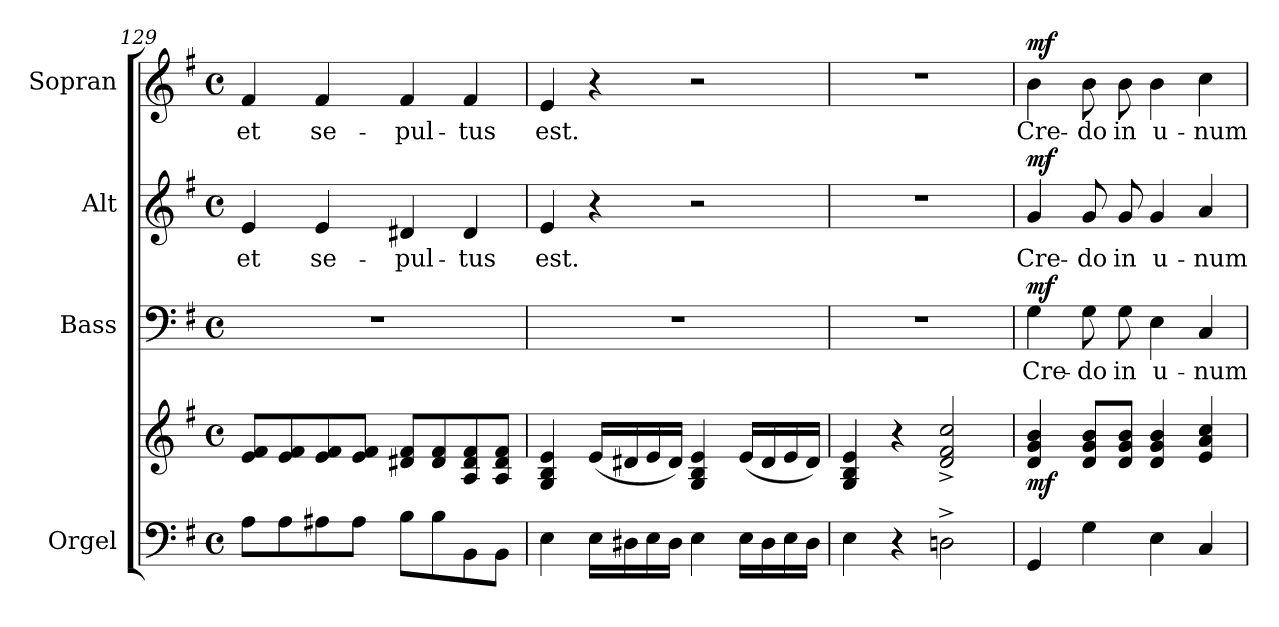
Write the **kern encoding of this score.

**kern	**kern	**dynam	**kern	**text	**dynam	**kern	**text	**dynam	**kern	**text	**dynam
*part4	*part4	*part4	*part3	*part3	*part3	*part2	*part2	*part2	*part1	*part1	*part1
*staff5	*staff4	*staff4/5	*staff3	*staff3	*staff3	*staff2	*staff2	*staff2	*staff1	*staff1	*staff1
*I"Orgel	*	*	*I"Bass	*	*	*I"Alt	*	*	*I"Sopran	*	*
*I'Org.	*	*	*I'B.	*	*	*I'A.	*	*	*I'S.	*	*
*clefF4	*clefG2	*	*clefF4	*	*	*clefG2	*	*	*clefG2	*	*
*k[f#]	*k[f#]	*	*k[f#]	*	*	*k[f#]	*	*	*k[f#]	*	*
*G:	*G:	*	*G:	*	*	*G:	*	*	*G:	*	*
*M4/4	*M4/4	*	*M4/4	*	*	*M4/4	*	*	*M4/4	*	*
*met(c)	*met(c)	*	*met(c)	*	*	*met(c)	*	*	*met(c)	*	*
=129	=129	=129	=129	=129	=129	=129	=129	=129	=129	=129	=129
!	!	!	!	!	!	!	!LO:LY:b	!	!	!LO:LY:b	!
8A\L	8e/ 8f#/L	.	1r	.	.	4e/	et	.	4f#/	et	.
8A\	8e/ 8f#/	.	.	.	.	.	.	.	.	.	.
!	!	!	!	!	!	!	!LO:LY:b	!	!	!LO:LY:b	!
8A#X\	8e/ 8f#/	.	.	.	.	4e/	se-	.	4f#/	se-	.
8A#\J	8e/ 8f#/J	.	.	.	.	.	.	.	.	.	.
!	!	!	!	!	!	!	!LO:LY:b	!	!	!LO:LY:b	!
8B\L	8d#X/ 8f#/L	.	.	.	.	4d#X/	-pul-	.	4f#/	-pul-	.
8B\	8d#/ 8f#/	.	.	.	.	.	.	.	.	.	.
!	!	!	!	!	!	!	!LO:LY:b	!	!	!LO:LY:b	!
8BB\	8A/ 8d#/ 8f#/	.	.	.	.	4d#/	-tus	.	4f#/	-tus	.
8BB\J	8A/ 8d#/ 8f#/J	.	.	.	.	.	.	.	.	.	.
!!LO:LB:g=z
=130	=130	=130	=130	=130	=130	=130	=130	=130	=130	=130	=130
!	!	!	!	!	!	!	!LO:LY:b	!	!	!LO:LY:b	!
4E\	4G/ 4B/ 4e/	.	1r	.	.	4e/	est.	.	4e/	est.	.
16E\LL	(<16e/LL	.	.	.	.	4r	.	.	4r	.	.
16D#X\	16d#X/	.	.	.	.	.	.	.	.	.	.
16E\	16e/	.	.	.	.	.	.	.	.	.	.
16D#\JJ	16d#/JJ)	.	.	.	.	.	.	.	.	.	.
4E\	4G/ 4B/ 4e/	.	.	.	.	2r	.	.	2r	.	.
16E\LL	(<16e/LL	.	.	.	.	.	.	.	.	.	.
16D#\	16d#/	.	.	.	.	.	.	.	.	.	.
16E\	16e/	.	.	.	.	.	.	.	.	.	.
16D#\JJ	16d#/JJ)	.	.	.	.	.	.	.	.	.	.
=131	=131	=131	=131	=131	=131	=131	=131	=131	=131	=131	=131
4E\	4G/ 4B/ 4e/	.	1r	.	.	1r	.	.	1r	.	.
4r	4r	.	.	.	.	.	.	.	.	.	.
2Dn^>\	2d/^< 2f#/^< 2cc/^<	.	.	.	.	.	.	.	.	.	.
=132	=132	=132	=132	=132	=132	=132	=132	=132	=132	=132	=132
!	!	!LO:DY:b	!	!LO:LY:b	!LO:DY:a	!	!LO:LY:b	!LO:DY:a	!	!LO:LY:b	!LO:DY:a
4GG/	4d/ 4g/ 4b/	mf	4G\	Cre-	mf	4g/	Cre-	mf	4b\	Cre-	mf
!	!	!	!	!LO:LY:b	!	!	!LO:LY:b	!	!	!LO:LY:b	!
4G\	8d/ 8g/ 8b/L	.	8G\	-do	.	8g/	-do	.	8b\	-do	.
!	!	!	!	!LO:LY:b	!	!	!LO:LY:b	!	!	!LO:LY:b	!
.	8d/ 8g/ 8b/J	.	8G\	in	.	8g/	in	.	8b\	in	.
!	!	!	!	!LO:LY:b	!	!	!LO:LY:b	!	!	!LO:LY:b	!
4E\	4d/ 4g/ 4b/	.	4E\	u-	.	4g/	u-	.	4b\	u-	.
!	!	!	!	!LO:LY:b	!	!	!LO:LY:b	!	!	!LO:LY:b	!
4C/	4e/ 4a/ 4cc/	.	4C/	-num	.	4a/	-num	.	4cc\	-num	.
=	=	=	=	=	=	=	=	=	=	=	=
*-	*-	*-	*-	*-	*-	*-	*-	*-	*-	*-	*-
